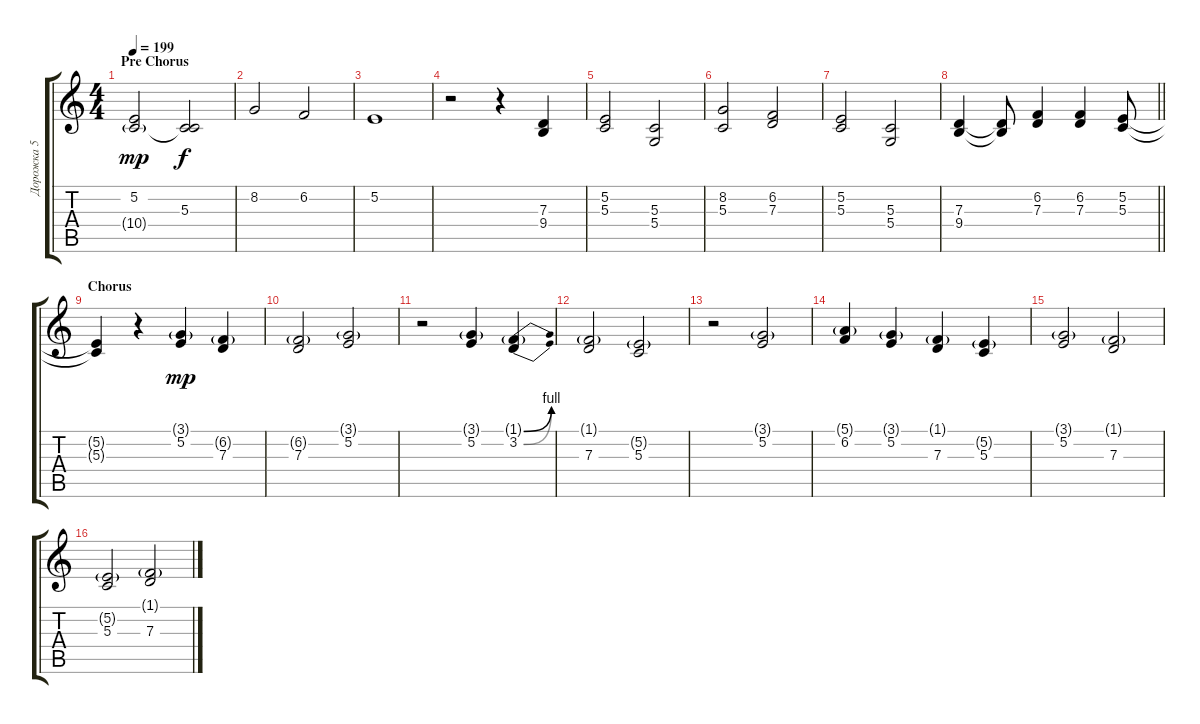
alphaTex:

\track ("Дорожка 5" "Дорожка 5") {instrument altosax}
\staff {score tabs}
\tuning (E4 B3 G3 D3 A2 E2) {hide}
\ts (4 4)
\section ("" "Pre Chorus")
\tempo 199
\clef g2
\ks c
(5.2 10.4{g}).2{dy mp} (5.3 10.4{t}).2{dy f} |
8.2.2 6.2.2 |
5.2.1 |
r.2 r.4 (7.3 9.4).4 |
(5.2 5.3).2 (5.3 5.4).2 |
(8.2 5.3).2 (6.2 7.3).2 |
(5.2 5.3).2 (5.3 5.4).2 |
\barLineRight lightlight
(7.3 9.4).4 (7.3{t} 9.4{t}).8 (6.2 7.3).4 (6.2 7.3).4 (5.2 5.3).8 |
\section ("" "Chorus")
(5.2{t} 5.3{t}).4 r.4 (3.1{g} 5.2).4{dy mp} (6.2{g} 7.3).4 |
(6.2{g} 7.3).2 (3.1{g} 5.2).2 |
r.2 (3.1{g} 5.2).4 (1.1{be (bend 0 0 60 4) g} 3.2{be (bend 0 0 60 4)}).4 |
(1.1{g} 7.3).2 (5.2{g} 5.3).2 |
r.2 (3.1{g} 5.2).2 |
(5.1{g} 6.2).4 (3.1{g} 5.2).4 (1.1{g} 7.3).4 (5.2{g} 5.3).4 |
(3.1{g} 5.2).2 (1.1{g} 7.3).2 |
(5.2{g} 5.3).2 (1.1{g} 7.3).2
